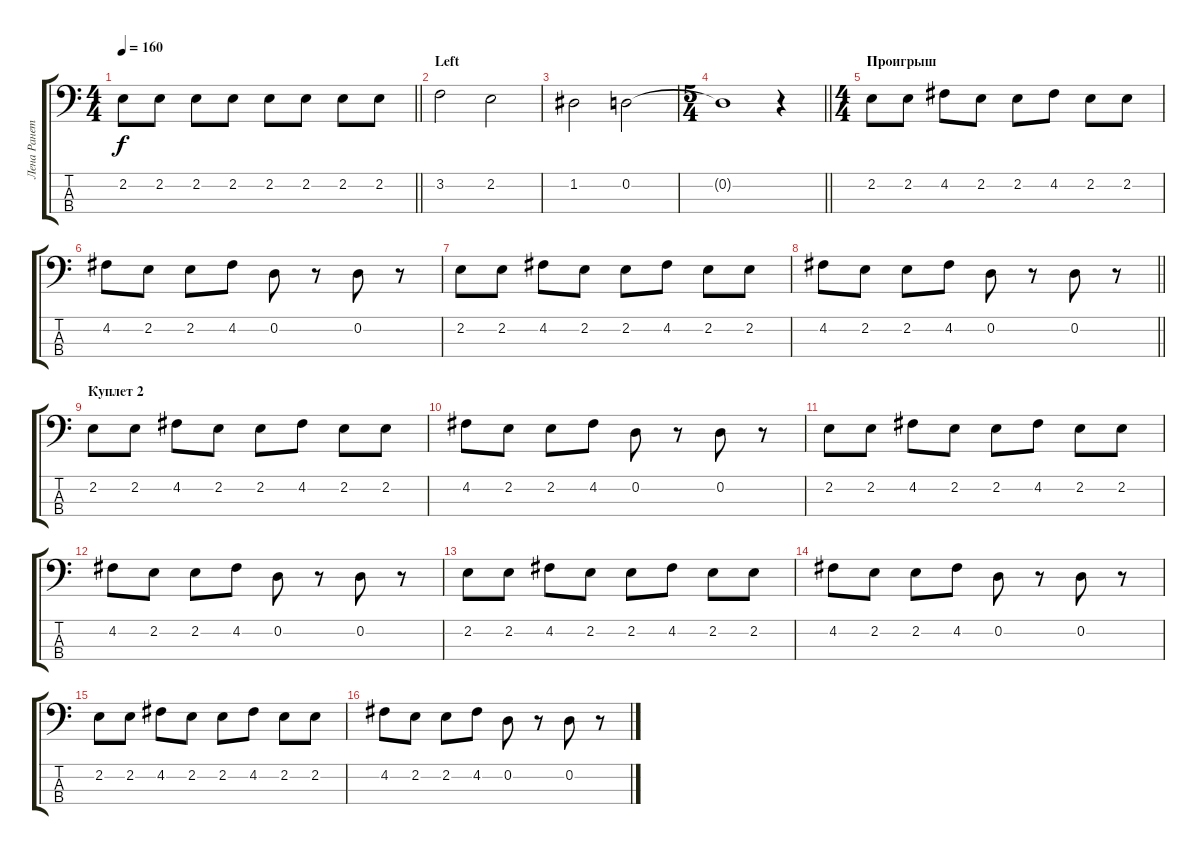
\track ("Лена Ранетка" "Лена Ранет") {instrument electricbasspick}
\staff {score tabs}
\tuning (G2 D2 A1 E1) {hide}
\ts (4 4)
\tempo 160
\clef f4
\barLineRight lightlight
\ks c
2.2.8{dy f} 2.2.8 2.2.8 2.2.8 2.2.8 2.2.8 2.2.8 2.2.8 |
\section ("" "Left")
3.2.2 2.2.2 |
1.2.2 0.2.2 |
\ts (5 4)
\barLineRight lightlight
0.2{t}.1 r.4 |
\ts (4 4)
\section ("" "Проигрыш")
2.2.8 2.2.8 4.2.8 2.2.8 2.2.8 4.2.8 2.2.8 2.2.8 |
4.2.8 2.2.8 2.2.8 4.2.8 0.2.8 r.8 0.2.8 r.8 |
2.2.8 2.2.8 4.2.8 2.2.8 2.2.8 4.2.8 2.2.8 2.2.8 |
\barLineRight lightlight
4.2.8 2.2.8 2.2.8 4.2.8 0.2.8 r.8 0.2.8 r.8 |
\section ("" "Куплет 2")
2.2.8 2.2.8 4.2.8 2.2.8 2.2.8 4.2.8 2.2.8 2.2.8 |
4.2.8 2.2.8 2.2.8 4.2.8 0.2.8 r.8 0.2.8 r.8 |
2.2.8 2.2.8 4.2.8 2.2.8 2.2.8 4.2.8 2.2.8 2.2.8 |
4.2.8 2.2.8 2.2.8 4.2.8 0.2.8 r.8 0.2.8 r.8 |
2.2.8 2.2.8 4.2.8 2.2.8 2.2.8 4.2.8 2.2.8 2.2.8 |
4.2.8 2.2.8 2.2.8 4.2.8 0.2.8 r.8 0.2.8 r.8 |
2.2.8 2.2.8 4.2.8 2.2.8 2.2.8 4.2.8 2.2.8 2.2.8 |
4.2.8 2.2.8 2.2.8 4.2.8 0.2.8 r.8 0.2.8 r.8
